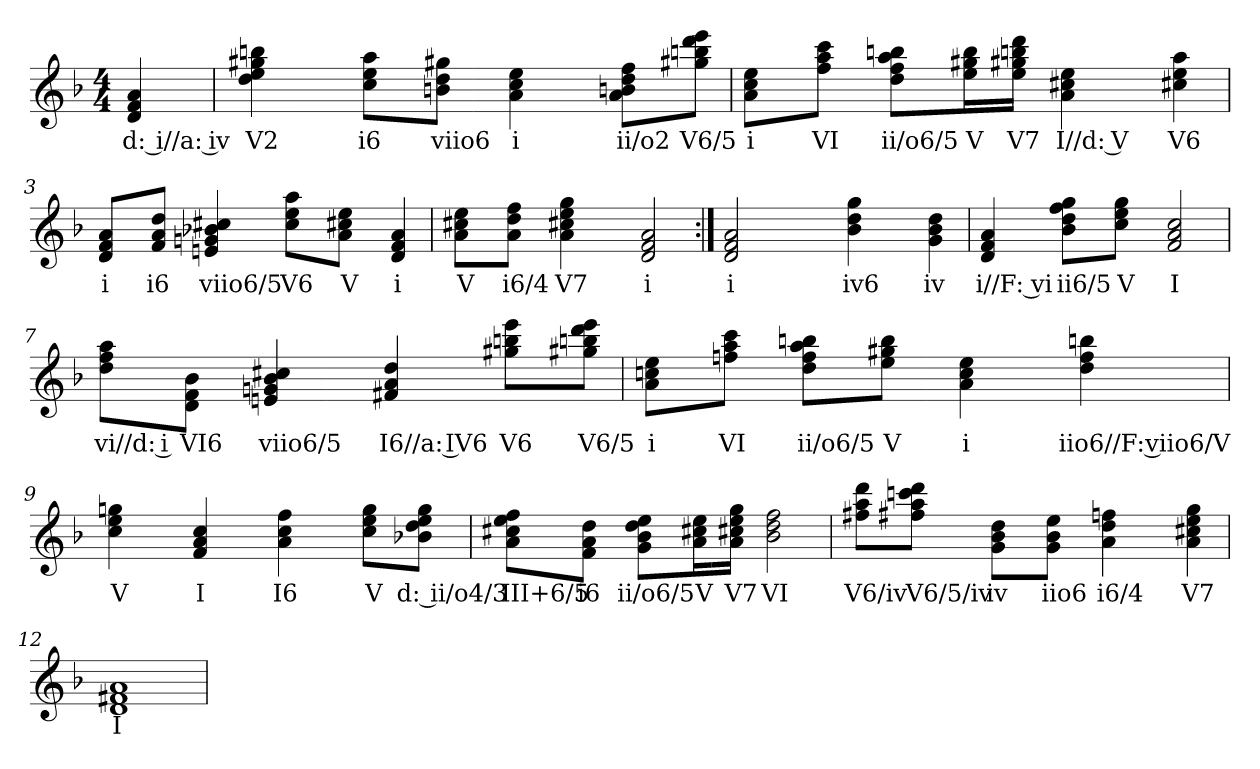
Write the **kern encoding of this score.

**kern	**text
*part1	*part1
*staff1	*staff1
*k[b-]	*
*d:	*
*M4/4	*
=	=
4d 4f 4a	d: i//a: iv
=1	=1
4dd 4ee 4gg#X 4bbn	V2
4ryy	.
8cc 8ee 8aaL	i6
8ryy	.
8bn 8dd 8gg#XJ	viio6
8ryy	.
4a 4cc 4ee	i
4ryy	.
8a 8bn 8dd 8ffL	ii/o2
8ryy	.
8gg#X 8bbn 8ddd 8eeeJ	V6/5
=2	=2
8a 8cc 8eeL	i
8ryy	.
8ff 8aa 8cccJ	VI
8ryy	.
8dd 8ff 8aa 8bbnL	ii/o6/5
8ryy	.
16ee 16gg#X 16bbL	V
16ryy	.
16ee 16gg#X 16bbn 16dddJJ	V7
16ryy	.
4a 4cc#X 4ee	I//d: V
4ryy	.
4cc#X 4ee 4aa	V6
=3	=3
8d 8f 8aL	i
8ryy	.
8f 8a 8ddJ	i6
8ryy	.
4en 4gn 4b-X 4cc#X	viio6/5
4ryy	.
8cc# 8ee 8aaL	V6
8ryy	.
8a 8cc#X 8eeJ	V
8ryy	.
4d 4f 4a	i
=4	=4
8a 8cc#X 8eeL	V
8ryy	.
8a 8dd 8ffJ	i6/4
8ryy	.
4a 4cc#X 4ee 4gg	V7
4ryy	.
2d 2f 2a	i
=5:|!	=5:|!
2d 2f 2a	i
2ryy	.
4b- 4dd 4gg	iv6
4ryy	.
4g 4b- 4dd	iv
=6	=6
4d 4f 4a	i//F: vi
4ryy	.
8b- 8dd 8ff 8ggL	ii6/5
8ryy	.
8cc 8ee 8ggJ	V
8ryy	.
2f 2a 2cc	I
=7	=7
8dd 8ff 8aaL	vi//d: i
8ryy	.
8d 8f 8b-J	VI6
8ryy	.
4en 4gn 4b- 4cc#X	viio6/5
4ryy	.
4f#X 4a 4dd	I6//a: IV6
4ryy	.
8gg#X 8bbn 8eeeL	V6
8ryy	.
8gg#X 8bbn 8ddd 8eeeJ	V6/5
=8	=8
8a 8ccn 8eeL	i
8ryy	.
8ffn 8aa 8cccJ	VI
8ryy	.
8dd 8ff 8aa 8bbnL	ii/o6/5
8ryy	.
8ee 8gg#X 8bbJ	V
8ryy	.
4a 4cc 4ee	i
4ryy	.
4dd 4ff 4bbn	iio6//F: viio6/V
=9	=9
4cc 4ee 4ggn	V
4ryy	.
4f 4a 4cc	I
4ryy	.
4a 4cc 4ff	I6
4ryy	.
8cc 8ee 8ggL	V
8ryy	.
8b-X 8dd 8ee 8ggJ	d: ii/o4/3
=10	=10
8a 8cc#X 8ee 8ffL	III+6/5
8ryy	.
8f 8a 8ddJ	i6
8ryy	.
8g 8b- 8dd 8eeL	ii/o6/5
8ryy	.
16a 16cc#X 16eeL	V
16ryy	.
16a 16cc#X 16ee 16ggJJ	V7
16ryy	.
2b- 2dd 2ff	VI
=11	=11
8ff#X 8aa 8dddL	V6/iv
8ryy	.
8ff#X 8aa 8cccn 8dddJ	V6/5/iv
8ryy	.
8g 8b- 8ddL	iv
8ryy	.
8g 8b- 8eeJ	iio6
8ryy	.
4a 4dd 4ffn	i6/4
4ryy	.
4a 4cc#X 4ee 4gg	V7
=12	=12
1d 1f#X 1a	I
=	=
*-	*-
